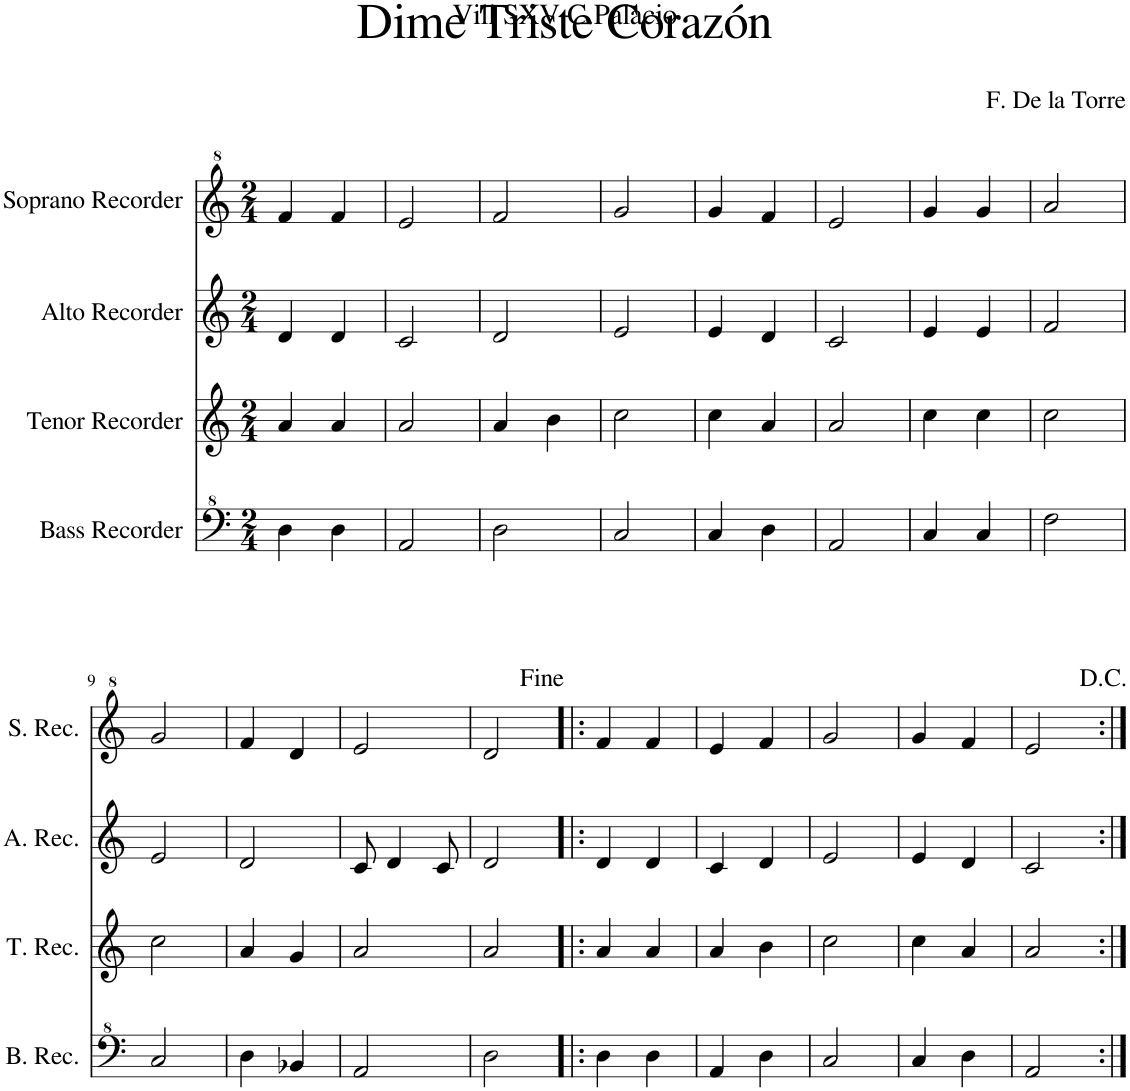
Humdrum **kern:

**kern	**kern	**kern	**kern
*part4	*part3	*part2	*part1
*staff4	*staff3	*staff2	*staff1
*I"Bass Recorder	*I"Tenor Recorder	*I"Alto Recorder	*I"Soprano Recorder
*I'B. Rec.	*I'T. Rec.	*I'A. Rec.	*I'S. Rec.
*clefF^4	*clefG2	*clefG2	*clefG^2
*k[]	*k[]	*k[]	*k[]
*M2/4	*M2/4	*M2/4	*M2/4
=1	=1	=1	=1
4d\	4a/	4d/	4ff/
4d\	4a/	4d/	4ff/
=2	=2	=2	=2
2A/	2a/	2c/	2ee/
=3	=3	=3	=3
2d\	4a/	2d/	2ff/
.	4b\	.	.
=4	=4	=4	=4
2c/	2cc\	2e/	2gg/
=5	=5	=5	=5
4c/	4cc\	4e/	4gg/
4d\	4a/	4d/	4ff/
=6	=6	=6	=6
2A/	2a/	2c/	2ee/
=7	=7	=7	=7
4c/	4cc\	4e/	4gg/
4c/	4cc\	4e/	4gg/
=8	=8	=8	=8
2f\	2cc\	2f/	2aa/
!!LO:LB:g=z
=9	=9	=9	=9
2c/	2cc\	2e/	2gg/
=10	=10	=10	=10
4d\	4a/	2d/	4ff/
4B-X/	4g/	.	4dd/
=11	=11	=11	=11
2A/	2a/	8c/	2ee/
.	.	4d/	.
.	.	8c/	.
=12	=12	=12	=12
2d\	2a/	2d/	2dd/
=13!|:	=13!|:	=13!|:	=13!|:
4d\	4a/	4d/	4ff/
4d\	4a/	4d/	4ff/
=14	=14	=14	=14
4A/	4a/	4c/	4ee/
4d\	4b\	4d/	4ff/
=15	=15	=15	=15
2c/	2cc\	2e/	2gg/
=16	=16	=16	=16
4c/	4cc\	4e/	4gg/
4d\	4a/	4d/	4ff/
=17	=17	=17	=17
2A/	2a/	2c/	2ee/
=:|!	=:|!	=:|!	=:|!
*-	*-	*-	*-
